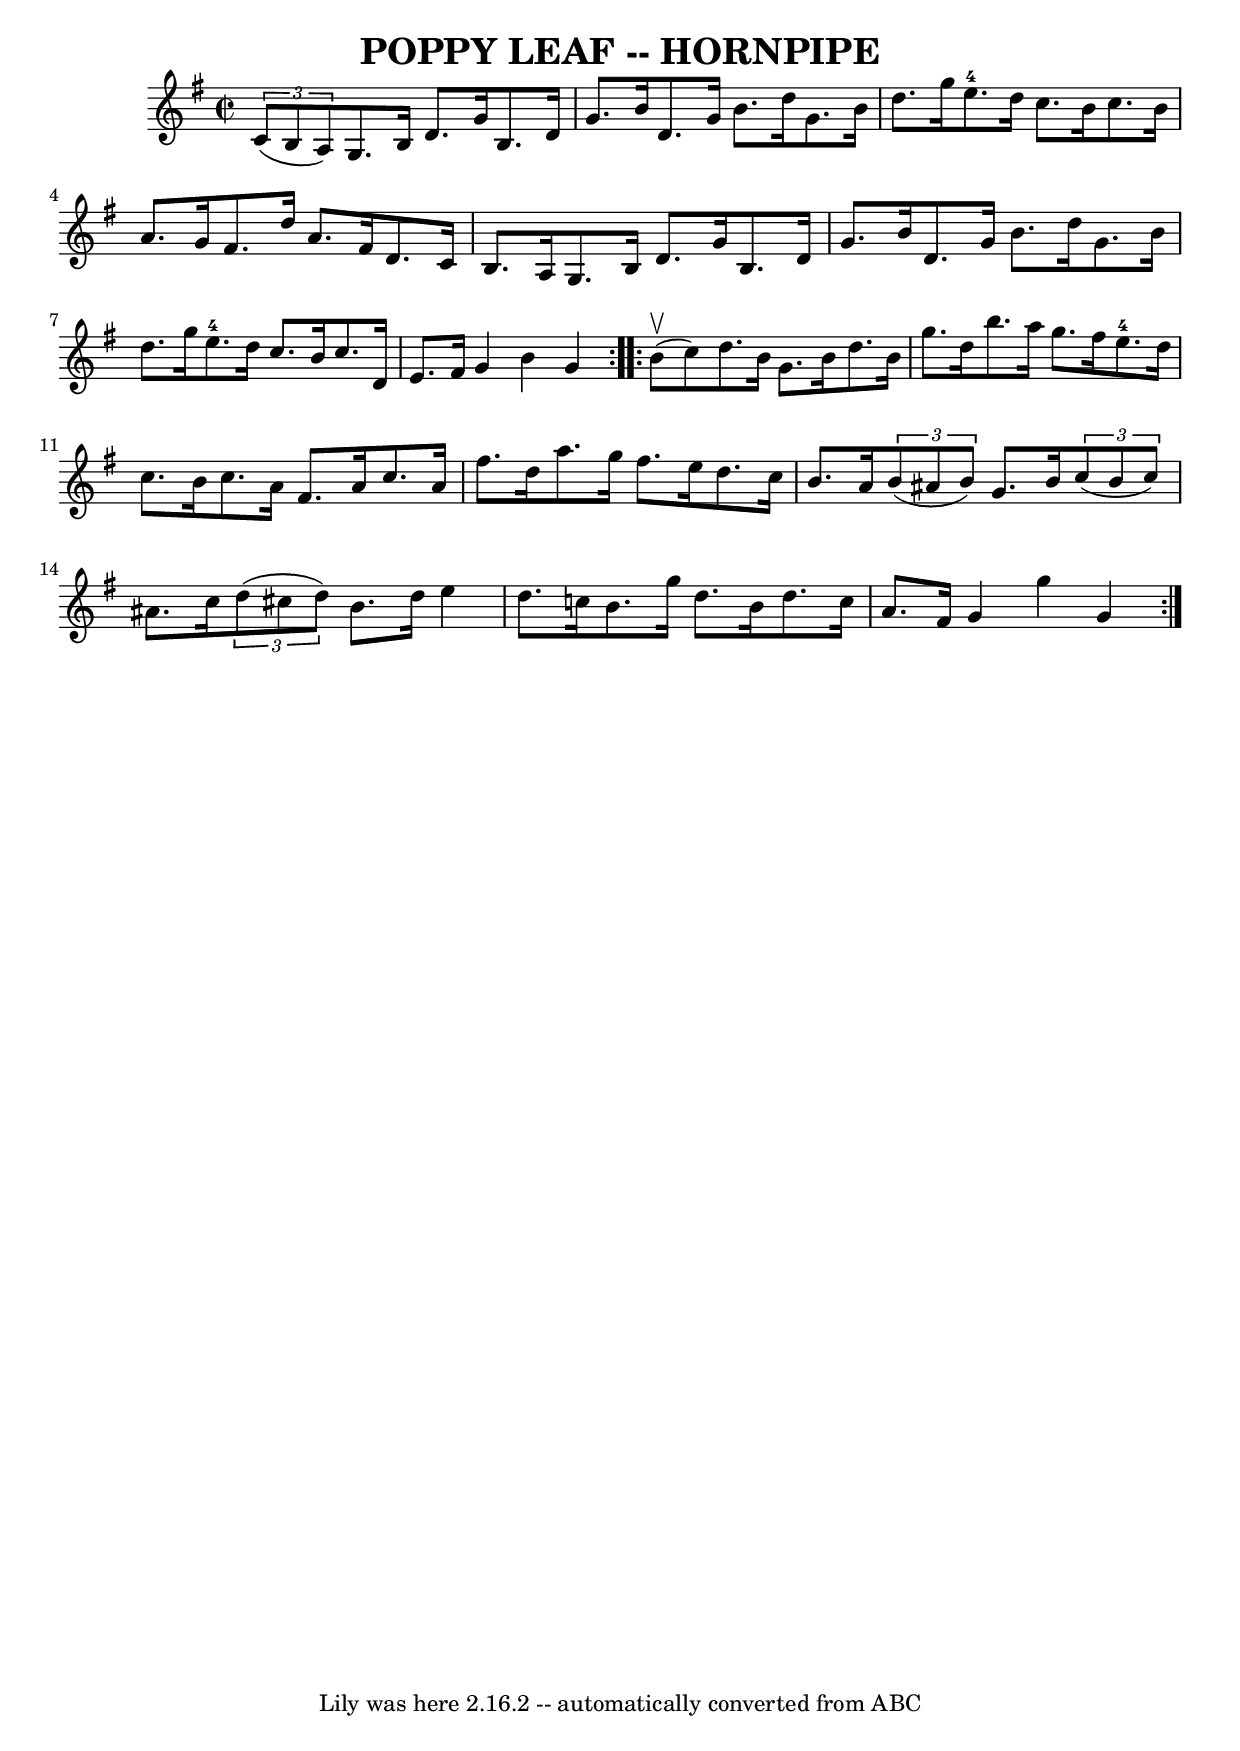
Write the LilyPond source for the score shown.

\version "2.7.40"
\include "Mammoth.ily"
\header {
	%% book = "Ryan's Mammoth Collection of Fiddle Tunes"
	crossRefNumber = "1"
	footnotes = ""
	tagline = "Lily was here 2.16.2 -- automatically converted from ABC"
	title = "POPPY LEAF -- HORNPIPE"
}
voicedefault =  {


\repeat volta 2 {
\override Staff.TimeSignature #'style = #'C
 \time 2/2 \key g \major   \times 2/3 { c'8 (b8 a8) }       |
 
 g8. b16 d'8. g'16 b8. d'16 g'8. b'16    |
 d'8.  
 g'16 b'8. d''16 g'8. b'16 d''8. g''16    |
 e''8. 
-4 d''16 c''8. b'16 c''8. b'16 a'8. g'16    |
   
fis'8. d''16 a'8. fis'16 d'8. c'16 b8. a16    |
     
|
 g8. b16 d'8. g'16 b8. d'16 g'8. b'16    
|
 d'8. g'16 b'8. d''16 g'8. b'16 d''8. g''16    
|
 e''8.-4 d''16 c''8. b'16 c''8. d'16 e'8.    
fis'16    |
 g'4 b'4 g'4    }     \repeat volta 2 { b'8 
(^\upbow c''8)       |
 d''8. b'16 g'8. b'16 d''8.    
b'16 g''8. d''16    |
 b''8. a''16 g''8. fis''16      
e''8.-4 d''16 c''8. b'16    |
 c''8. a'16 fis'8.    
a'16 c''8. a'16 fis''8. d''16    |
 a''8. g''16    
fis''8. e''16 d''8. c''16 b'8. a'16    |
     |
   
\times 2/3 { b'8 (ais'8 b'8) } g'8. b'16    \times 2/3 { c''8 
(b'8 c''8) } ais'8. c''16    |
   \times 2/3 { d''8 (
cis''8 d''8) } b'8. d''16 e''4 d''8. c''!16    |
   
b'8. g''16 d''8. b'16 d''8. c''16 a'8. fis'16    |
  
 g'4 g''4 g'4    }   
}

\score{
    <<

	\context Staff="default"
	{
	    \voicedefault 
	}

    >>
	\layout {
	}
	\midi {}
}
